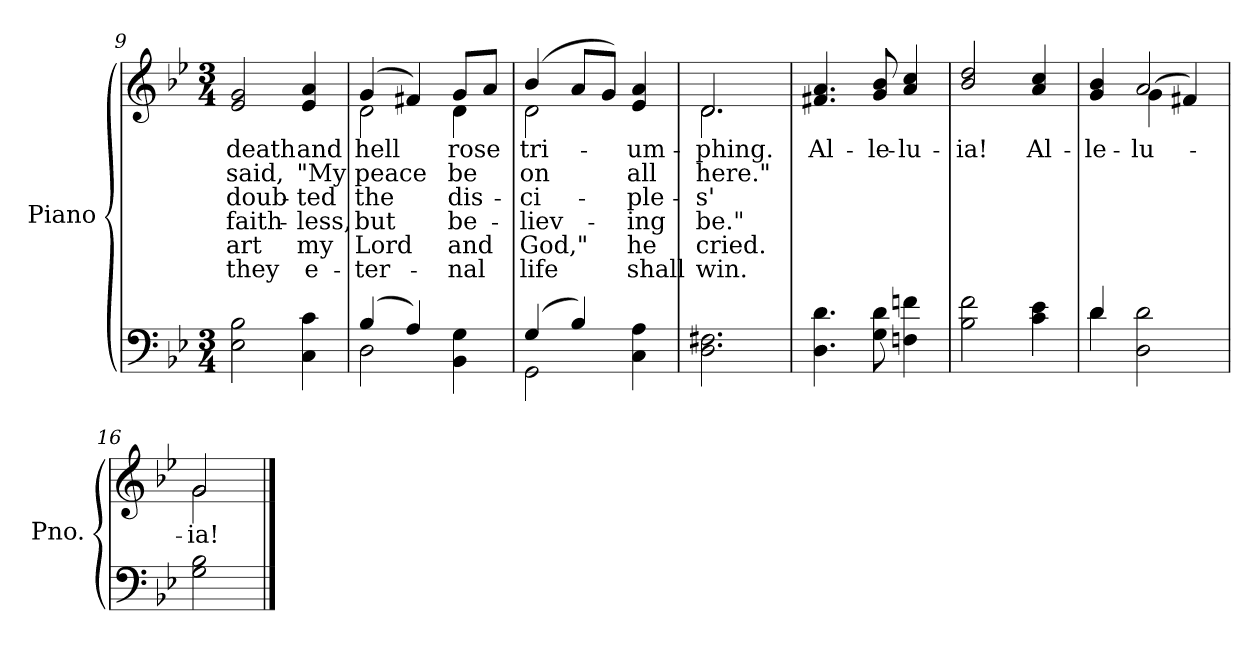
**kern	**kern	**text	**text	**text	**text	**text	**text
*part2	*part1	*part1	*part1	*part1	*part1	*part1	*part1
*staff2	*staff1	*staff1	*staff1	*staff1	*staff1	*staff1	*staff1
*I"Piano	*I"Piano	*	*	*	*	*	*
*I'Pno.	*I'Pno.	*	*	*	*	*	*
*clefF4	*clefG2	*	*	*	*	*	*
*k[b-e-]	*k[b-e-]	*	*	*	*	*	*
*B-:	*B-:	*	*	*	*	*	*
*M3/4	*M3/4	*	*	*	*	*	*
=9	=9	=9	=9	=9	=9	=9	=9
!	!	!LO:LY:b:color=#000000	!LO:LY:b:color=#000000	!LO:LY:b:color=#000000	!LO:LY:b:color=#000000	!LO:LY:b:color=#000000	!LO:LY:b:color=#000000
2E-i\ 2B-i	2e-i/ 2gi	death	said,	doub-	-faith-	-art	they
!	!	!LO:LY:b:color=#000000	!LO:LY:b:color=#000000	!LO:LY:b:color=#000000	!LO:LY:b:color=#000000	!LO:LY:b:color=#000000	!LO:LY:b:color=#000000
4Ci\ 4ci	4e-i/ 4ai	and	"My	ted	less,	my	e-
=10	=10	=10	=10	=10	=10	=10	=10
*^	*	*	*	*	*	*	*
!	!	!	!LO:LY:b:color=#000000	!LO:LY:b:color=#000000	!LO:LY:b:color=#000000	!LO:LY:b:color=#000000	!LO:LY:b:color=#000000	!LO:LY:b:color=#000000
*	*	*^	*	*	*	*	*	*
(4B-i/	2Di\	(4gi/	2di\	hell	peace	-the	but	Lord	ter-
4Ai/)	.	4f#Xi/)	.	.	.	.	.	.	.
!	!	!	!	!LO:LY:b:color=#000000	!LO:LY:b:color=#000000	!LO:LY:b:color=#000000	!LO:LY:b:color=#000000	!LO:LY:b:color=#000000	!LO:LY:b:color=#000000
4BB-i\ 4Gi	4ryy	8gi/L	4di\	rose	be	-dis-	-be-	-and	nal
.	.	8ai/J	.	.	.	.	.	.	.
=11	=11	=11	=11	=11	=11	=11	=11	=11	=11
!	!	!	!	!LO:LY:b:color=#000000	!LO:LY:b:color=#000000	!LO:LY:b:color=#000000	!LO:LY:b:color=#000000	!LO:LY:b:color=#000000	!LO:LY:b:color=#000000
(4Gi/	2GGi\	(4b-i/	2di\	tri-	on	ci-	-liev-	-God,"	life
4B-i/)	.	8ai/L	.	.	.	.	.	.	.
.	.	8gi/J)	.	.	.	.	.	.	.
!	!	!	!	!LO:LY:b:color=#000000	!LO:LY:b:color=#000000	!LO:LY:b:color=#000000	!LO:LY:b:color=#000000	!LO:LY:b:color=#000000	!LO:LY:b:color=#000000
4Ci\ 4Ai	4ryy	4e-i/ 4ai	4ryy	-um-	all	ple-	-ing	he	shall
*v	*v	*	*	*	*	*	*	*	*
=12	=12	=12	=12	=12	=12	=12	=12	=12
*^	*	*	*	*	*	*	*	*
!	!	!	!	!LO:LY:b:color=#000000	!LO:LY:b:color=#000000	!LO:LY:b:color=#000000	!LO:LY:b:color=#000000	!LO:LY:b:color=#000000	!LO:LY:b:color=#000000
*v	*v	*	*	*	*	*	*	*	*
2.Di\ 2.F#Xi	2.di/	2.di\	-phing.	here."	s'	be."	cried.	win.
*	*v	*v	*	*	*	*	*	*
!!LO:LB:g=z
=13	=13	=13	=13	=13	=13	=13	=13
*	*^	*	*	*	*	*	*
!	!	!	!LO:LY:b:color=#000000	!	!	!	!	!
*	*v	*v	*	*	*	*	*	*
4.Di\ 4.di	4.f#Xi/ 4.ai	Al-	.	.	.	.	.
!	!	!LO:LY:b:color=#000000	!	!	!	!	!
8Gi\ 8di	8gi/ 8b-i	-le-	.	.	.	.	.
!	!	!LO:LY:b:color=#000000	!	!	!	!	!
4Fni\ 4fni	4ai/ 4cci	-lu-	.	.	.	.	.
=14	=14	=14	=14	=14	=14	=14	=14
!	!	!LO:LY:b:color=#000000	!	!	!	!	!
2B-i\ 2fi	2b-i/ 2ddi	-ia!	.	.	.	.	.
!	!	!LO:LY:b:color=#000000	!	!	!	!	!
4ci\ 4e-i	4ai/ 4cci	Al-	.	.	.	.	.
=15	=15	=15	=15	=15	=15	=15	=15
*^	*	*	*	*	*	*	*
!	!	!	!LO:LY:b:color=#000000	!	!	!	!	!
*	*	*^	*	*	*	*	*	*
4di/	4di\	4gi/ 4b-i	4ryy	-le-	.	.	.	.	.
!	!	!	!	!LO:LY:b:color=#000000	!	!	!	!	!
2Di\ 2di	2ryy	2ai/	(4gi\	-lu-	.	.	.	.	.
.	.	.	4f#Xi/)	.	.	.	.	.	.
*v	*v	*	*	*	*	*	*	*	*
=16	=16	=16	=16	=16	=16	=16	=16	=16
!	!	!	!LO:LY:b:color=#000000	!	!	!	!	!
2Gi\ 2B-i	2gi/	2gi\	-ia!	.	.	.	.	.
*	*v	*v	*	*	*	*	*	*
==	==	==	==	==	==	==	==
*-	*-	*-	*-	*-	*-	*-	*-
